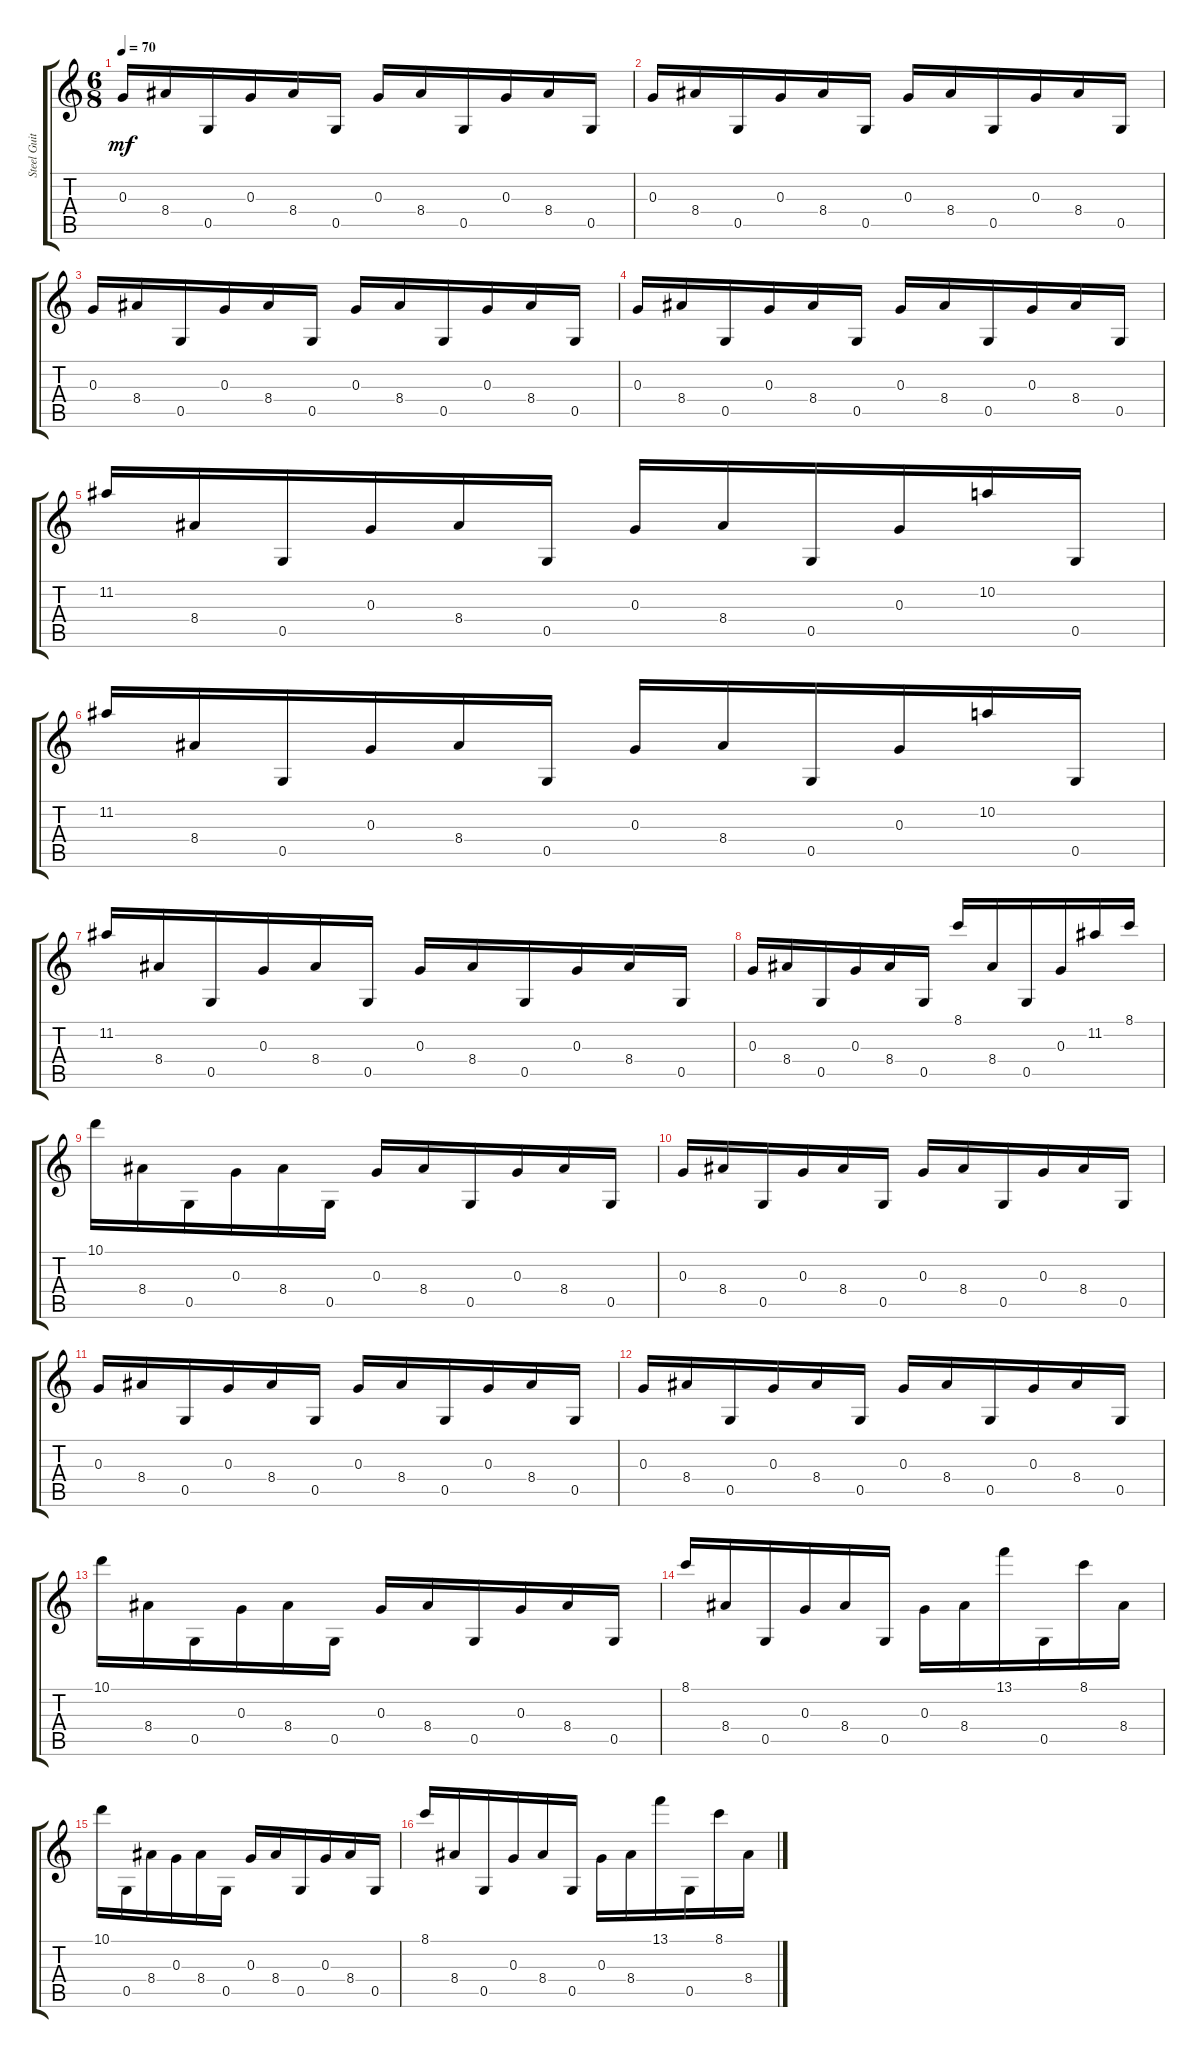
\track ("Steel Guitar" "Steel Guit") {instrument acousticguitarsteel}
\staff {score tabs}
\tuning (E4 B3 G3 D3 G2 C2) {hide}
\ts (6 8)
\tempo 70
\clef g2
\ks c
0.3.16{dy mf instrument acousticguitarsteel} 8.4.16 0.5.16 0.3.16 8.4.16 0.5.16 0.3.16 8.4.16 0.5.16 0.3.16 8.4.16 0.5.16 |
0.3.16 8.4.16 0.5.16 0.3.16 8.4.16 0.5.16 0.3.16 8.4.16 0.5.16 0.3.16 8.4.16 0.5.16 |
0.3.16 8.4.16 0.5.16 0.3.16 8.4.16 0.5.16 0.3.16 8.4.16 0.5.16 0.3.16 8.4.16 0.5.16 |
0.3.16 8.4.16 0.5.16 0.3.16 8.4.16 0.5.16 0.3.16 8.4.16 0.5.16 0.3.16 8.4.16 0.5.16 |
11.2.16 8.4.16 0.5.16 0.3.16 8.4.16 0.5.16 0.3.16 8.4.16 0.5.16 0.3.16 10.2.16 0.5.16 |
11.2.16 8.4.16 0.5.16 0.3.16 8.4.16 0.5.16 0.3.16 8.4.16 0.5.16 0.3.16 10.2.16 0.5.16 |
11.2.16 8.4.16 0.5.16 0.3.16 8.4.16 0.5.16 0.3.16 8.4.16 0.5.16 0.3.16 8.4.16 0.5.16 |
0.3.16 8.4.16 0.5.16 0.3.16 8.4.16 0.5.16 8.1.16 8.4.16 0.5.16 0.3.16 11.2.16 8.1.16 |
10.1.16 8.4.16 0.5.16 0.3.16 8.4.16 0.5.16 0.3.16 8.4.16 0.5.16 0.3.16 8.4.16 0.5.16 |
0.3.16 8.4.16 0.5.16 0.3.16 8.4.16 0.5.16 0.3.16 8.4.16 0.5.16 0.3.16 8.4.16 0.5.16 |
0.3.16 8.4.16 0.5.16 0.3.16 8.4.16 0.5.16 0.3.16 8.4.16 0.5.16 0.3.16 8.4.16 0.5.16 |
0.3.16 8.4.16 0.5.16 0.3.16 8.4.16 0.5.16 0.3.16 8.4.16 0.5.16 0.3.16 8.4.16 0.5.16 |
10.1.16 8.4.16 0.5.16 0.3.16 8.4.16 0.5.16 0.3.16 8.4.16 0.5.16 0.3.16 8.4.16 0.5.16 |
8.1.16 8.4.16 0.5.16 0.3.16 8.4.16 0.5.16 0.3.16 8.4.16 13.1.16 0.5.16 8.1.16 8.4.16 |
10.1.16 0.5.16 8.4.16 0.3.16 8.4.16 0.5.16 0.3.16 8.4.16 0.5.16 0.3.16 8.4.16 0.5.16 |
8.1.16 8.4.16 0.5.16 0.3.16 8.4.16 0.5.16 0.3.16 8.4.16 13.1.16 0.5.16 8.1.16 8.4.16
